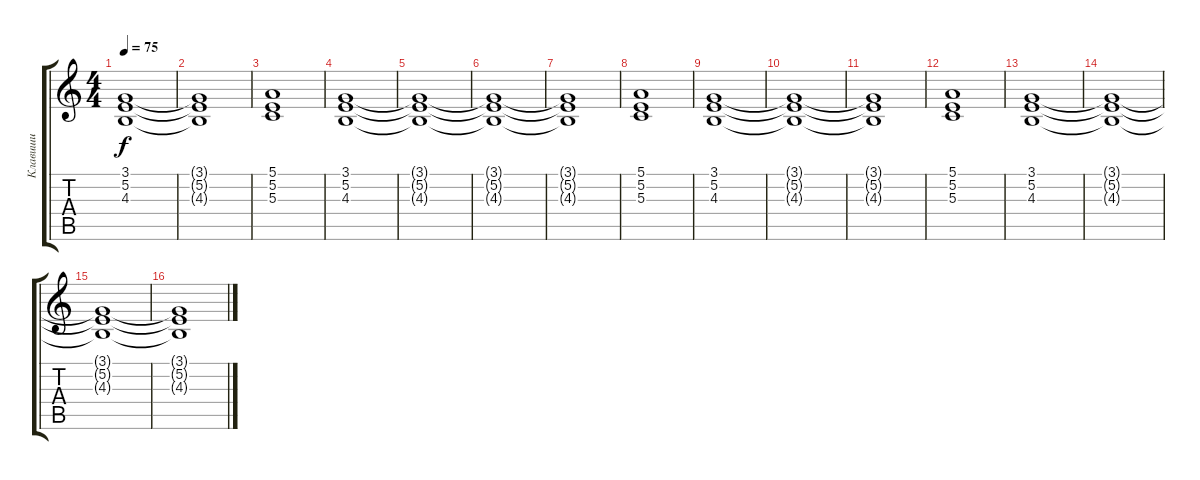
\track ("Клавиши" "Клавиши") {instrument pad8sweep}
\staff {score tabs}
\tuning (E4 B3 G3 D3 A2 E2) {hide}
\ts (4 4)
\tempo 75
\clef g2
\ks c
(3.1{t} 5.2{t} 4.3{t}).1{dy f} |
(3.1{t} 5.2{t} 4.3{t}).1 |
(5.1 5.2 5.3).1 |
(3.1 5.2 4.3).1 |
(3.1{t} 5.2{t} 4.3{t}).1 |
(3.1{t} 5.2{t} 4.3{t}).1 |
(3.1{t} 5.2{t} 4.3{t}).1 |
(5.1 5.2 5.3).1 |
(3.1 5.2 4.3).1 |
(3.1{t} 5.2{t} 4.3{t}).1 |
(3.1{t} 5.2{t} 4.3{t}).1 |
(5.1 5.2 5.3).1 |
(3.1 5.2 4.3).1 |
(3.1{t} 5.2{t} 4.3{t}).1 |
(3.1{t} 5.2{t} 4.3{t}).1 |
(3.1{t} 5.2{t} 4.3{t}).1
